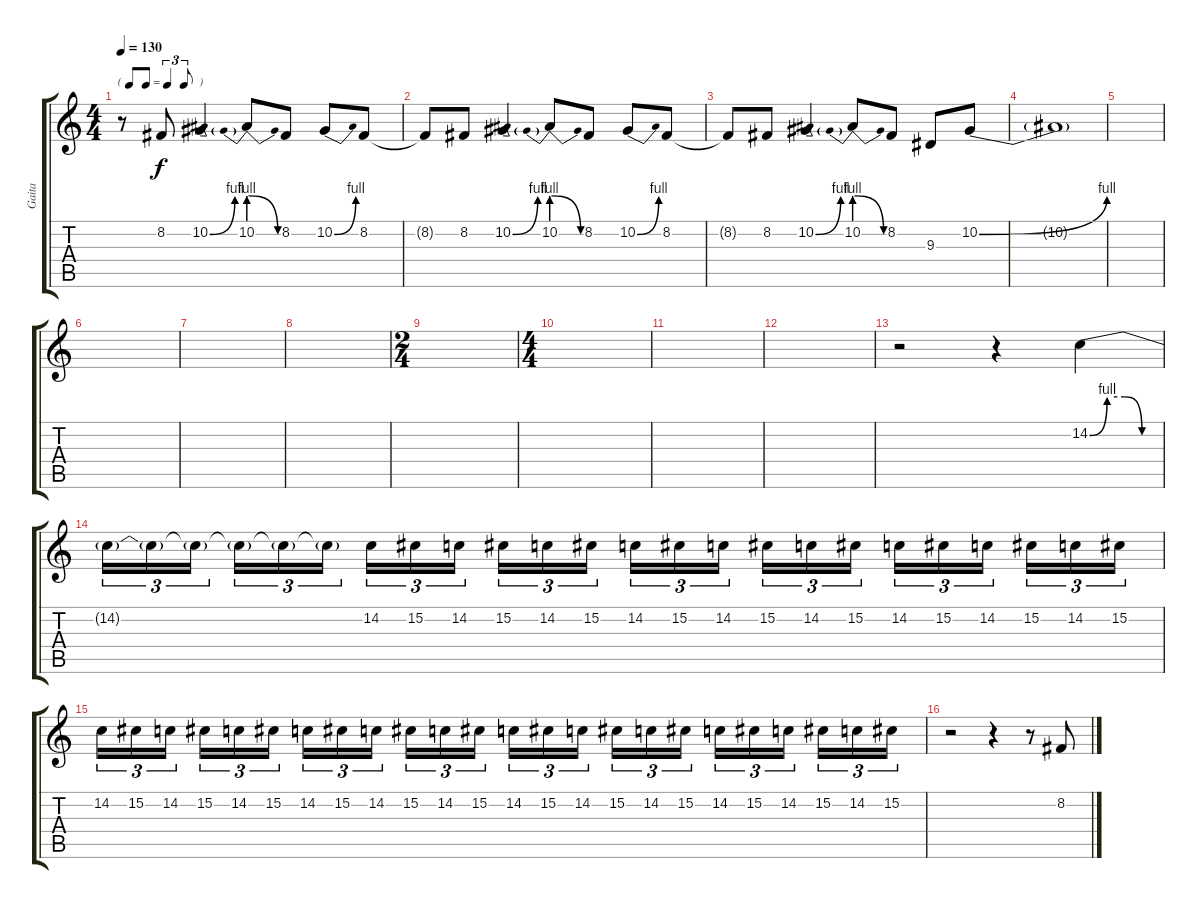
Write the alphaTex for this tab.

\track ("Gaita" "Gaita") {instrument accordion}
\staff {score tabs}
\tuning (Eb4 Bb3 Gb3 Db3 Ab2 Eb2) {hide}
\ts (4 4)
\tf triplet8th
\tempo 130
\clef g2
\ks c
r.8{dy f instrument accordion} 8.2.8 10.2{be (bend 0 0 60 4)}.4 10.2{be (prebendrelease 0 4 60 0)}.8 8.2.8 10.2{be (bend 0 0 60 4)}.8 8.2.8 |
8.2{t}.8 8.2.8 10.2{be (bend 0 0 60 4)}.4 10.2{be (prebendrelease 0 4 60 0)}.8 8.2.8 10.2{be (bend 0 0 60 4)}.8 8.2.8 |
8.2{t}.8 8.2.8 10.2{be (bend 0 0 60 4)}.4 10.2{be (prebendrelease 0 4 60 0)}.8 8.2.8 9.3.8 10.2{be (bend 0 0 60 4)}.8 |
10.2{t}.1 |
|
|
|
|
\ts (2 4)
|
\ts (4 4)
|
|
|
r.2 r.4 14.2{be (custom 0 0 15 4 30 4 45 0 60 0)}.4 |
14.2{t}.16{tu (3 2)} 14.2{t}.16{tu (3 2)} 14.2{t}.16{tu (3 2)} 14.2{t}.16{tu (3 2)} 14.2{t}.16{tu (3 2)} 14.2{t}.16{tu (3 2)} 14.2.16{tu (3 2)} 15.2.16{tu (3 2)} 14.2.16{tu (3 2)} 15.2.16{tu (3 2)} 14.2.16{tu (3 2)} 15.2.16{tu (3 2)} 14.2.16{tu (3 2)} 15.2.16{tu (3 2)} 14.2.16{tu (3 2)} 15.2.16{tu (3 2)} 14.2.16{tu (3 2)} 15.2.16{tu (3 2)} 14.2.16{tu (3 2)} 15.2.16{tu (3 2)} 14.2.16{tu (3 2)} 15.2.16{tu (3 2)} 14.2.16{tu (3 2)} 15.2.16{tu (3 2)} |
14.2.16{tu (3 2)} 15.2.16{tu (3 2)} 14.2.16{tu (3 2)} 15.2.16{tu (3 2)} 14.2.16{tu (3 2)} 15.2.16{tu (3 2)} 14.2.16{tu (3 2)} 15.2.16{tu (3 2)} 14.2.16{tu (3 2)} 15.2.16{tu (3 2)} 14.2.16{tu (3 2)} 15.2.16{tu (3 2)} 14.2.16{tu (3 2)} 15.2.16{tu (3 2)} 14.2.16{tu (3 2)} 15.2.16{tu (3 2)} 14.2.16{tu (3 2)} 15.2.16{tu (3 2)} 14.2.16{tu (3 2)} 15.2.16{tu (3 2)} 14.2.16{tu (3 2)} 15.2.16{tu (3 2)} 14.2.16{tu (3 2)} 15.2.16{tu (3 2)} |
r.2 r.4 r.8 8.2.8
